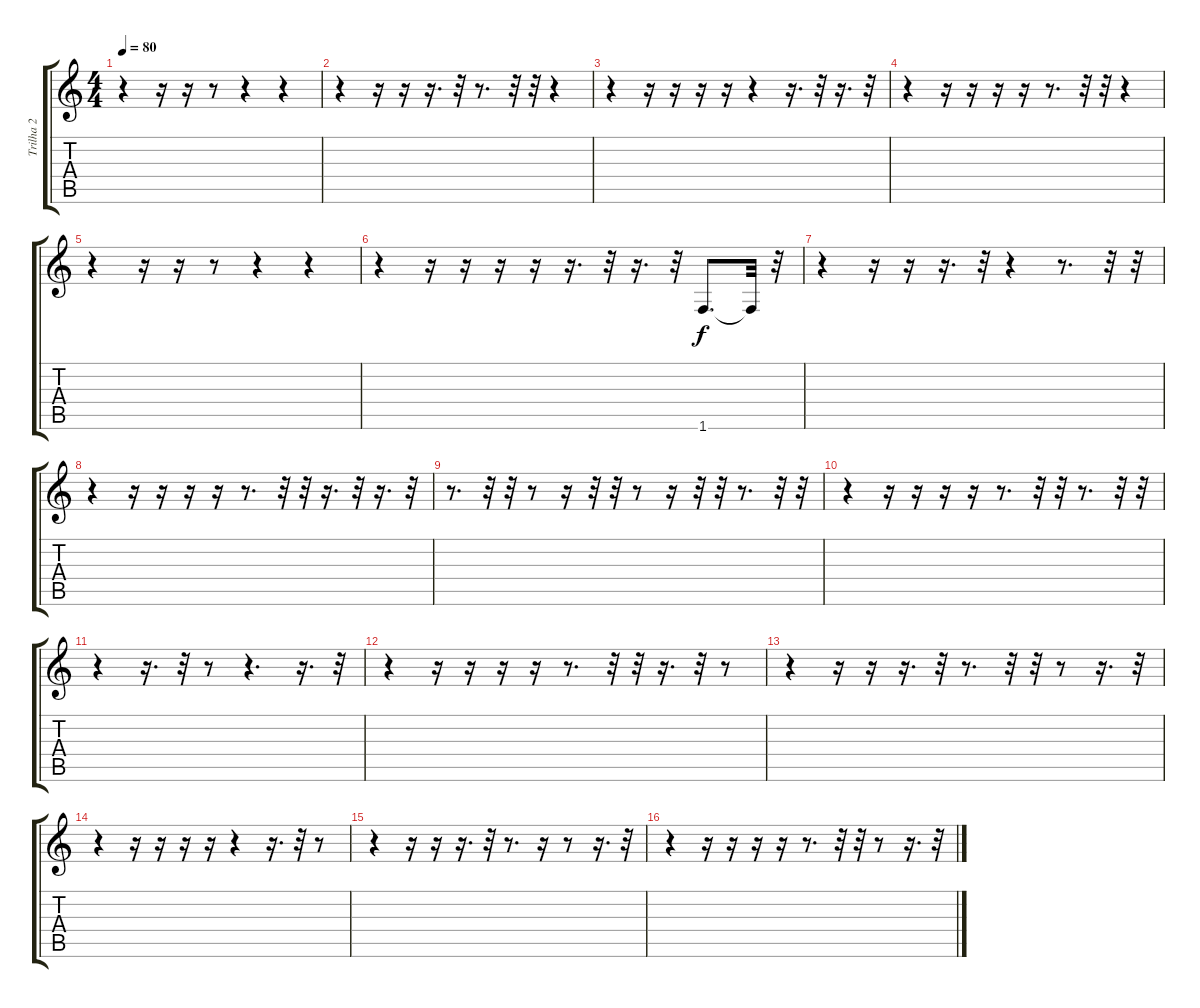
\track ("Trilha 2" "Trilha 2") {instrument electricbassfinger}
\staff {score tabs}
\tuning (E4 B3 G3 D3 A2 E2) {hide}
\ts (4 4)
\tempo 80
\clef g2
\ks c
r.4{dy mf} r.16 r.16 r.8 r.4 r.4 |
r.4 r.16 r.16 r.16{d} r.32 r.8{d} r.32 r.32 r.4 |
r.4 r.16 r.16 r.16 r.16 r.4 r.16{d} r.32 r.16{d} r.32 |
r.4 r.16 r.16 r.16 r.16 r.8{d} r.32 r.32 r.4 |
r.4 r.16 r.16 r.8 r.4 r.4 |
r.4 r.16 r.16 r.16 r.16 r.16{d} r.32 r.16{d} r.32 1.6.8{d dy f} 1.6{t}.32 r.32 |
r.4 r.16 r.16 r.16{d} r.32 r.4 r.8{d} r.32 r.32 |
r.4 r.16 r.16 r.16 r.16 r.8{d} r.32 r.32 r.16{d} r.32 r.16{d} r.32 |
r.8{d} r.32 r.32 r.8 r.16 r.32 r.32 r.8 r.16 r.32 r.32 r.8{d} r.32 r.32 |
r.4 r.16 r.16 r.16 r.16 r.8{d} r.32 r.32 r.8{d} r.32 r.32 |
r.4 r.16{d} r.32 r.8 r.4{d} r.16{d} r.32 |
r.4 r.16 r.16 r.16 r.16 r.8{d} r.32 r.32 r.16{d} r.32 r.8 |
r.4 r.16 r.16 r.16{d} r.32 r.8{d} r.32 r.32 r.8 r.16{d} r.32 |
r.4 r.16 r.16 r.16 r.16 r.4 r.16{d} r.32 r.8 |
r.4 r.16 r.16 r.16{d} r.32 r.8{d} r.16 r.8 r.16{d} r.32 |
r.4 r.16 r.16 r.16 r.16 r.8{d} r.32 r.32 r.8 r.16{d} r.32
